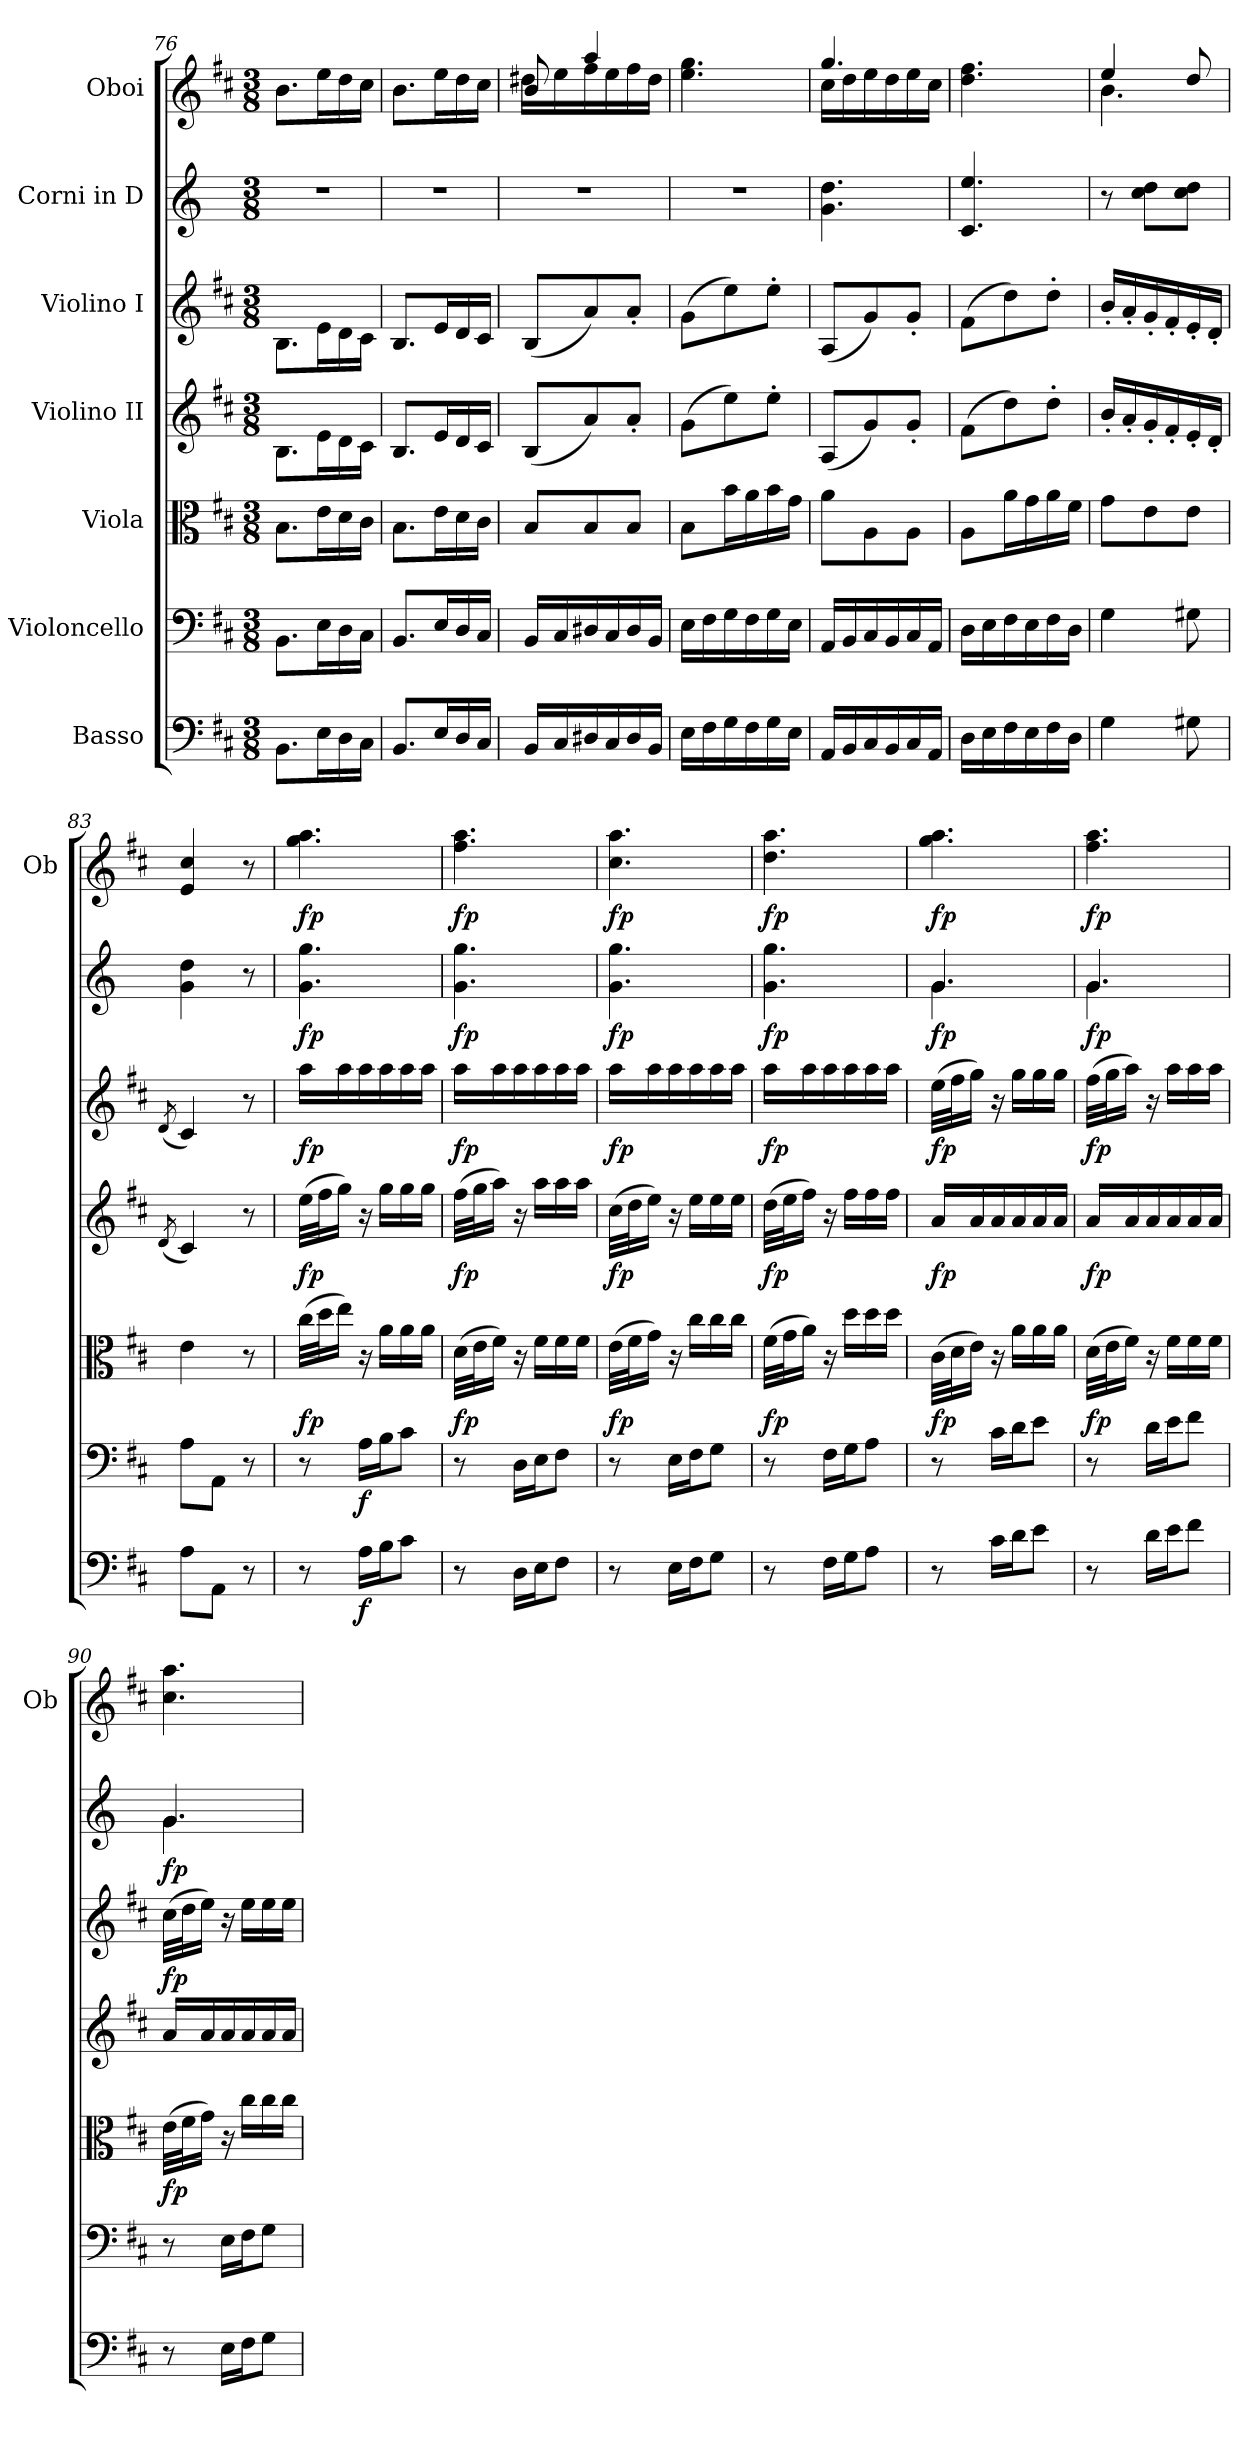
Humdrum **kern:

**kern	**dynam	**kern	**dynam	**kern	**dynam	**kern	**dynam	**kern	**dynam	**kern	**dynam	**kern	**dynam
*part7	*part7	*part6	*part6	*part5	*part5	*part4	*part4	*part3	*part3	*part2	*part2	*part1	*part1
*staff7	*staff7	*staff6	*staff6	*staff5	*staff5	*staff4	*staff4	*staff3	*staff3	*staff2	*staff2	*staff1	*staff1
*I"Basso	*	*I"Violoncello	*	*I"Viola	*	*I"Violino II	*	*I"Violino I	*	*I"Corni in D	*	*I"Oboi	*
*	*	*	*	*	*	*	*	*	*	*	*	*I'Ob	*
*clefF4	*	*clefF4	*	*clefC3	*	*clefG2	*	*clefG2	*	*clefG2	*	*clefG2	*
*ITrd7c12	*	*	*	*	*	*	*	*	*	*ITrd6c10	*	*	*
*k[f#c#]	*	*k[f#c#]	*	*k[f#c#]	*	*k[f#c#]	*	*k[f#c#]	*	*k[f#c#]	*	*k[f#c#]	*
*M3/8	*	*M3/8	*	*M3/8	*	*M3/8	*	*M3/8	*	*M3/8	*	*M3/8	*
=76	=76	=76	=76	=76	=76	=76	=76	=76	=76	=76	=76	=76	=76
8.BBB\L	.	8.BB\L	.	8.B\L	.	8.B\L	.	8.B\L	.	4.r	.	8.b\L	.
16EE\L	.	16E\L	.	16e\L	.	16e\L	.	16e\L	.	.	.	16ee\L	.
16DD\	.	16D\	.	16d\	.	16d\	.	16d\	.	.	.	16dd\	.
16CC#\JJ	.	16C#\JJ	.	16c#\JJ	.	16c#\JJ	.	16c#\JJ	.	.	.	16cc#\JJ	.
=77	=77	=77	=77	=77	=77	=77	=77	=77	=77	=77	=77	=77	=77
8.BBB/L	.	8.BB/L	.	8.B\L	.	8.B/L	.	8.B/L	.	4.r	.	8.b\L	.
16EE/L	.	16E/L	.	16e\L	.	16e/L	.	16e/L	.	.	.	16ee\L	.
16DD/	.	16D/	.	16d\	.	16d/	.	16d/	.	.	.	16dd\	.
16CC#/JJ	.	16C#/JJ	.	16c#\JJ	.	16c#/JJ	.	16c#/JJ	.	.	.	16cc#\JJ	.
=78	=78	=78	=78	=78	=78	=78	=78	=78	=78	=78	=78	=78	=78
*	*	*	*	*	*	*	*	*	*	*	*	*^	*
16BBB/LL	.	16BB/LL	.	8B/L	.	(<8B/L	.	(<8B/L	.	4.r	.	8b/	16dd#X\LL	.
16CC#/	.	16C#/	.	.	.	.	.	.	.	.	.	.	16ee\	.
16DD#X/	.	16D#X/	.	8B/	.	8a/)	.	8a/)	.	.	.	4aa/	16ff#\	.
16CC#/	.	16C#/	.	.	.	.	.	.	.	.	.	.	16ee\	.
16DD#/	.	16D#/	.	8B/J	.	8a'/J	.	8a'/J	.	.	.	.	16ff#\	.
16BBB/JJ	.	16BB/JJ	.	.	.	.	.	.	.	.	.	.	16dd#\JJ	.
*	*	*	*	*	*	*	*	*	*	*	*	*v	*v	*
=79	=79	=79	=79	=79	=79	=79	=79	=79	=79	=79	=79	=79	=79
16EE\LL	.	16E\LL	.	8B\L	.	(>8g\L	.	(>8g\L	.	4.r	.	4.ee\ 4.gg\	.
16FF#\	.	16F#\	.	.	.	.	.	.	.	.	.	.	.
16GG\	.	16G\	.	16b\L	.	8ee\)	.	8ee\)	.	.	.	.	.
16FF#\	.	16F#\	.	16a\	.	.	.	.	.	.	.	.	.
16GG\	.	16G\	.	16b\	.	8ee'\J	.	8ee'\J	.	.	.	.	.
16EE\JJ	.	16E\JJ	.	16g\JJ	.	.	.	.	.	.	.	.	.
=80	=80	=80	=80	=80	=80	=80	=80	=80	=80	=80	=80	=80	=80
*	*	*	*	*	*	*	*	*	*	*	*	*^	*
16AAA/LL	.	16AA/LL	.	8a\L	.	(<8A/L	.	(<8A/L	.	4.A\ 4.e\	.	4.gg/	16cc#\LL	.
16BBB/	.	16BB/	.	.	.	.	.	.	.	.	.	.	16dd\	.
16CC#/	.	16C#/	.	8A\	.	8g/)	.	8g/)	.	.	.	.	16ee\	.
16BBB/	.	16BB/	.	.	.	.	.	.	.	.	.	.	16dd\	.
16CC#/	.	16C#/	.	8A\J	.	8g'/J	.	8g'/J	.	.	.	.	16ee\	.
16AAA/JJ	.	16AA/JJ	.	.	.	.	.	.	.	.	.	.	16cc#\JJ	.
*	*	*	*	*	*	*	*	*	*	*	*	*v	*v	*
=81	=81	=81	=81	=81	=81	=81	=81	=81	=81	=81	=81	=81	=81
16DD\LL	.	16D\LL	.	8A\L	.	(>8f#\L	.	(>8f#\L	.	4.D/ 4.f#/	.	4.dd\ 4.ff#\	.
16EE\	.	16E\	.	.	.	.	.	.	.	.	.	.	.
16FF#\	.	16F#\	.	16a\L	.	8dd\)	.	8dd\)	.	.	.	.	.
16EE\	.	16E\	.	16g\	.	.	.	.	.	.	.	.	.
16FF#\	.	16F#\	.	16a\	.	8dd'\J	.	8dd'\J	.	.	.	.	.
16DD\JJ	.	16D\JJ	.	16f#\JJ	.	.	.	.	.	.	.	.	.
=82	=82	=82	=82	=82	=82	=82	=82	=82	=82	=82	=82	=82	=82
*	*	*	*	*	*	*	*	*	*	*	*	*^	*
4GG\	.	4G\	.	8g\L	.	16b'/LL	.	16b'/LL	.	8r	.	4ee/	4.b\	.
.	.	.	.	.	.	16a'/	.	16a'/	.	.	.	.	.	.
.	.	.	.	8e\	.	16g'/	.	16g'/	.	8d\ 8e\L	.	.	.	.
.	.	.	.	.	.	16f#'/	.	16f#'/	.	.	.	.	.	.
8GG#X\	.	8G#X\	.	8e\J	.	16e'/	.	16e'/	.	8d\ 8e\J	.	8dd/	.	.
.	.	.	.	.	.	16d'/JJ	.	16d'/JJ	.	.	.	.	.	.
*	*	*	*	*	*	*	*	*	*	*	*	*v	*v	*
!!LO:PB:g=z
=83	=83	=83	=83	=83	=83	=83	=83	=83	=83	=83	=83	=83	=83
.	.	.	.	.	.	(<8qd/	.	(<8qd/	.	.	.	.	.
8AA\L	.	8A\L	.	4e\	.	4c#/)	.	4c#/)	.	4A\ 4e\	.	4e/ 4cc#/	.
8AAA\J	.	8AA\J	.	.	.	.	.	.	.	.	.	.	.
8r	.	8r	.	8r	.	8r	.	8r	.	8r	.	8r	.
=84	=84	=84	=84	=84	=84	=84	=84	=84	=84	=84	=84	=84	=84
!	!	!	!	!	!LO:DY:b	!	!LO:DY:b	!	!LO:DY:b	!	!LO:DY:b	!	!LO:DY:b
8r	.	8r	.	(>32cc#\LLL	fp	(>32ee\LLL	fp	16aa\LL	fp	4.A\ 4.a\	fp	4.gg\ 4.aa\	fp
.	.	.	.	32dd\J	.	32ff#\J	.	.	.	.	.	.	.
.	.	.	.	16ee\JJ)	.	16gg\JJ)	.	16aa\	.	.	.	.	.
!	!LO:DY:b	!	!LO:DY:b	!	!	!	!	!	!	!	!	!	!
16AA\LL	f	16A\LL	f	16r	.	16r	.	16aa\	.	.	.	.	.
16BB\J	.	16B\J	.	16a\LL	.	16gg\LL	.	16aa\	.	.	.	.	.
8C#\J	.	8c#\J	.	16a\	.	16gg\	.	16aa\	.	.	.	.	.
.	.	.	.	16a\JJ	.	16gg\JJ	.	16aa\JJ	.	.	.	.	.
=85	=85	=85	=85	=85	=85	=85	=85	=85	=85	=85	=85	=85	=85
!	!	!	!	!	!LO:DY:b	!	!LO:DY:b	!	!LO:DY:b	!	!LO:DY:b	!	!LO:DY:b
8r	.	8r	.	(>32d\LLL	fp	(>32ff#\LLL	fp	16aa\LL	fp	4.A\ 4.a\	fp	4.ff#\ 4.aa\	fp
.	.	.	.	32e\J	.	32gg\J	.	.	.	.	.	.	.
.	.	.	.	16f#\JJ)	.	16aa\JJ)	.	16aa\	.	.	.	.	.
16DD\LL	.	16D\LL	.	16r	.	16r	.	16aa\	.	.	.	.	.
16EE\J	.	16E\J	.	16f#\LL	.	16aa\LL	.	16aa\	.	.	.	.	.
8FF#\J	.	8F#\J	.	16f#\	.	16aa\	.	16aa\	.	.	.	.	.
.	.	.	.	16f#\JJ	.	16aa\JJ	.	16aa\JJ	.	.	.	.	.
=86	=86	=86	=86	=86	=86	=86	=86	=86	=86	=86	=86	=86	=86
!	!	!	!	!	!LO:DY:b	!	!LO:DY:b	!	!LO:DY:b	!	!LO:DY:b	!	!LO:DY:b
8r	.	8r	.	(>32e\LLL	fp	(>32cc#\LLL	fp	16aa\LL	fp	4.A\ 4.a\	fp	4.cc#\ 4.aa\	fp
.	.	.	.	32f#\J	.	32dd\J	.	.	.	.	.	.	.
.	.	.	.	16g\JJ)	.	16ee\JJ)	.	16aa\	.	.	.	.	.
16EE\LL	.	16E\LL	.	16r	.	16r	.	16aa\	.	.	.	.	.
16FF#\J	.	16F#\J	.	16cc#\LL	.	16ee\LL	.	16aa\	.	.	.	.	.
8GG\J	.	8G\J	.	16cc#\	.	16ee\	.	16aa\	.	.	.	.	.
.	.	.	.	16cc#\JJ	.	16ee\JJ	.	16aa\JJ	.	.	.	.	.
=87	=87	=87	=87	=87	=87	=87	=87	=87	=87	=87	=87	=87	=87
!	!	!	!	!	!LO:DY:b	!	!LO:DY:b	!	!LO:DY:b	!	!LO:DY:b	!	!LO:DY:b
8r	.	8r	.	(>32f#\LLL	fp	(>32dd\LLL	fp	16aa\LL	fp	4.A\ 4.a\	fp	4.dd\ 4.aa\	fp
.	.	.	.	32g\J	.	32ee\J	.	.	.	.	.	.	.
.	.	.	.	16a\JJ)	.	16ff#\JJ)	.	16aa\	.	.	.	.	.
16FF#\LL	.	16F#\LL	.	16r	.	16r	.	16aa\	.	.	.	.	.
16GG\J	.	16G\J	.	16dd\LL	.	16ff#\LL	.	16aa\	.	.	.	.	.
8AA\J	.	8A\J	.	16dd\	.	16ff#\	.	16aa\	.	.	.	.	.
.	.	.	.	16dd\JJ	.	16ff#\JJ	.	16aa\JJ	.	.	.	.	.
=88	=88	=88	=88	=88	=88	=88	=88	=88	=88	=88	=88	=88	=88
*	*	*	*	*	*	*	*	*	*	*^	*	*	*
!	!	!	!	!	!LO:DY:b	!	!LO:DY:b	!	!LO:DY:b	!	!	!LO:DY:b	!	!LO:DY:b
8r	.	8r	.	(>32c#\LLL	fp	16a/LL	fp	(>32ee\LLL	fp	4.A/	4.A\	fp	4.gg\ 4.aa\	fp
.	.	.	.	32d\J	.	.	.	32ff#\J	.	.	.	.	.	.
.	.	.	.	16e\JJ)	.	16a/	.	16gg\JJ)	.	.	.	.	.	.
16C#\LL	.	16c#\LL	.	16r	.	16a/	.	16r	.	.	.	.	.	.
16D\J	.	16d\J	.	16a\LL	.	16a/	.	16gg\LL	.	.	.	.	.	.
8E\J	.	8e\J	.	16a\	.	16a/	.	16gg\	.	.	.	.	.	.
.	.	.	.	16a\JJ	.	16a/JJ	.	16gg\JJ	.	.	.	.	.	.
=89	=89	=89	=89	=89	=89	=89	=89	=89	=89	=89	=89	=89	=89	=89
!	!	!	!	!	!LO:DY:b	!	!LO:DY:b	!	!LO:DY:b	!	!	!LO:DY:b	!	!LO:DY:b
8r	.	8r	.	(>32d\LLL	fp	16a/LL	fp	(>32ff#\LLL	fp	4.A/	4.A\	fp	4.ff#\ 4.aa\	fp
.	.	.	.	32e\J	.	.	.	32gg\J	.	.	.	.	.	.
.	.	.	.	16f#\JJ)	.	16a/	.	16aa\JJ)	.	.	.	.	.	.
16D\LL	.	16d\LL	.	16r	.	16a/	.	16r	.	.	.	.	.	.
16E\J	.	16e\J	.	16f#\LL	.	16a/	.	16aa\LL	.	.	.	.	.	.
8F#\J	.	8f#\J	.	16f#\	.	16a/	.	16aa\	.	.	.	.	.	.
.	.	.	.	16f#\JJ	.	16a/JJ	.	16aa\JJ	.	.	.	.	.	.
!!LO:LB:g=z
=90	=90	=90	=90	=90	=90	=90	=90	=90	=90	=90	=90	=90	=90	=90
!	!	!	!	!	!LO:DY:b	!	!	!	!LO:DY:b	!	!	!LO:DY:b	!	!
8r	.	8r	.	(>32e\LLL	fp	16a/LL	.	(>32cc#\LLL	fp	4.A/	4.A\	fp	4.cc#\ 4.aa\	.
.	.	.	.	32f#\J	.	.	.	32dd\J	.	.	.	.	.	.
.	.	.	.	16g\JJ)	.	16a/	.	16ee\JJ)	.	.	.	.	.	.
16EE\LL	.	16E\LL	.	16r	.	16a/	.	16r	.	.	.	.	.	.
16FF#\J	.	16F#\J	.	16cc#\LL	.	16a/	.	16ee\LL	.	.	.	.	.	.
8GG\J	.	8G\J	.	16cc#\	.	16a/	.	16ee\	.	.	.	.	.	.
.	.	.	.	16cc#\JJ	.	16a/JJ	.	16ee\JJ	.	.	.	.	.	.
*	*	*	*	*	*	*	*	*	*	*v	*v	*	*	*
=	=	=	=	=	=	=	=	=	=	=	=	=	=
*-	*-	*-	*-	*-	*-	*-	*-	*-	*-	*-	*-	*-	*-
